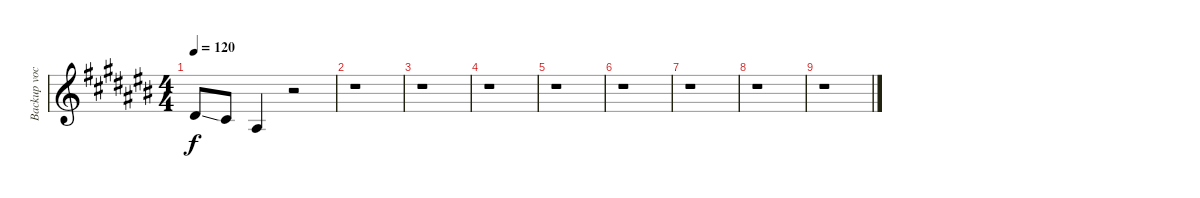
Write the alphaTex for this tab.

\track ("Backup vocals" "Backup voc") {instrument sopranosax}
\staff {score}
\tuning (Eb4 Bb3 Gb3 Db3 Ab2 Eb2) {hide}
\ts (4 4)
\tempo 120
\clef g2
\ks c#
5.2{ss}.8{dy f} 3.2.8 4.3.4 r.2 |
r.1 |
r.1 |
r.1 |
r.1 |
r.1 |
r.1 |
r.1 |
r.1
